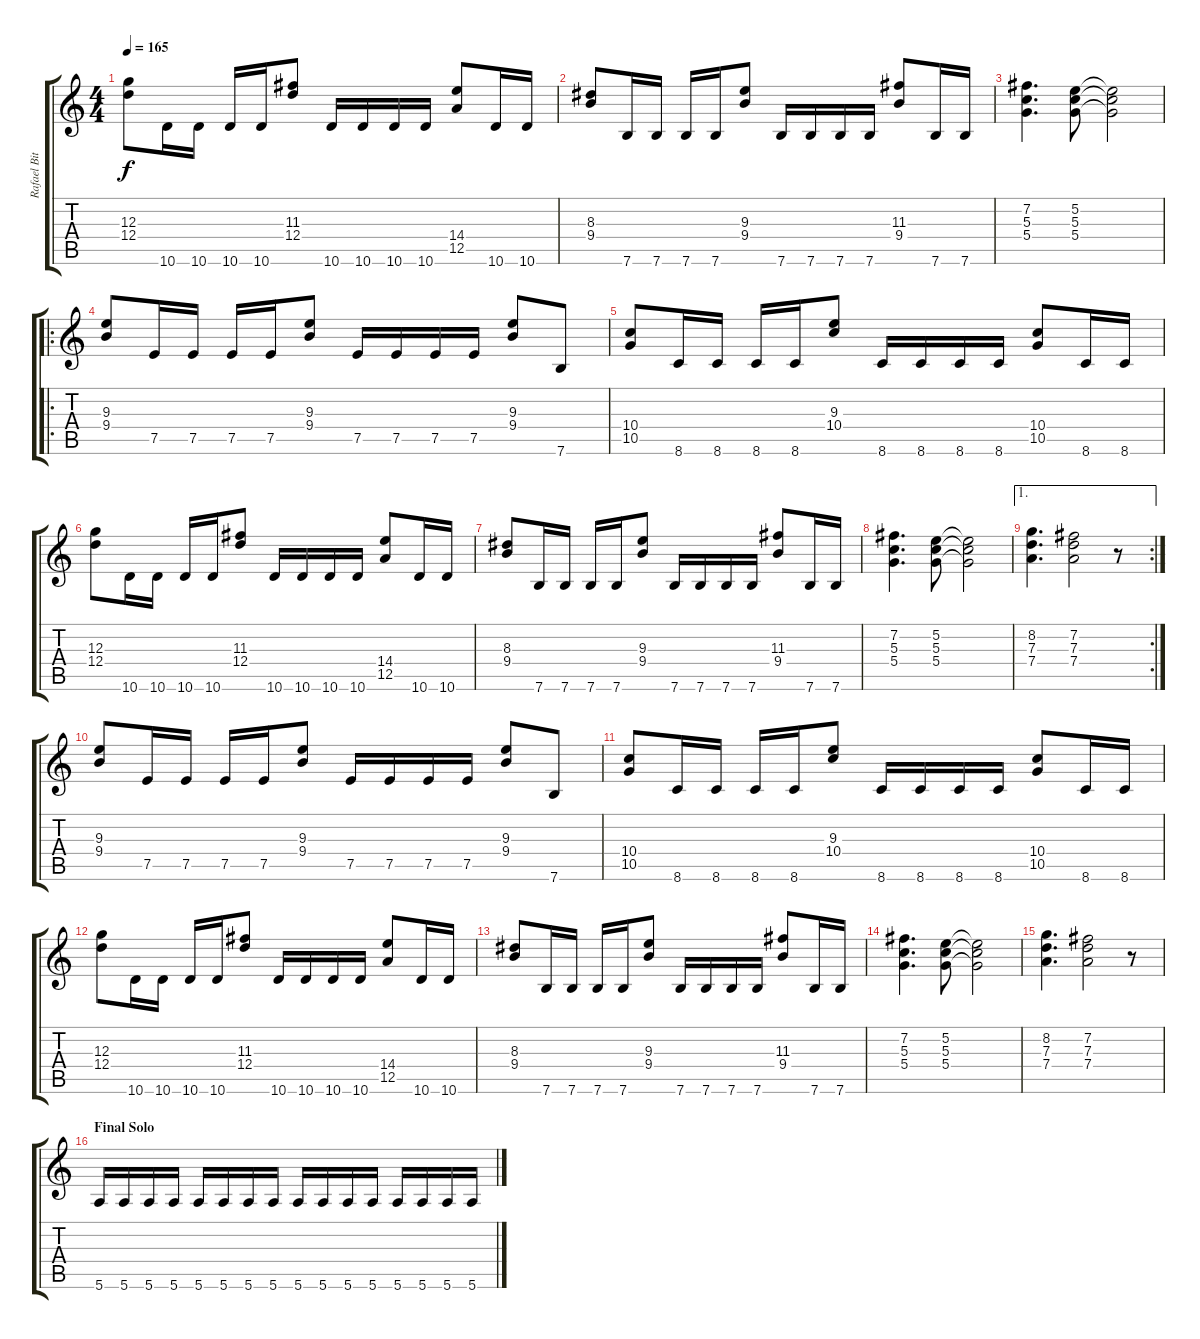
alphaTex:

\track ("Rafael Bittencourt" "Rafael Bit") {instrument distortionguitar}
\staff {score tabs}
\tuning (E4 B3 G3 D3 A2 E2) {hide}
\ts (4 4)
\tempo 165
\clef g2
\ks c
(12.3 12.4).8{dy f} 10.6.16 10.6.16 10.6.16 10.6.16 (11.3 12.4).8 10.6.16 10.6.16 10.6.16 10.6.16 (14.4 12.5).8 10.6.16 10.6.16 |
(8.3 9.4).8 7.6.16 7.6.16 7.6.16 7.6.16 (9.3 9.4).8 7.6.16 7.6.16 7.6.16 7.6.16 (11.3 9.4).8 7.6.16 7.6.16 |
(7.2 5.3 5.4).4{d} (5.2 5.3 5.4).8 (5.2{t} 5.3{t} 5.4{t}).2 |
\ro
(9.3 9.4).8 7.5.16 7.5.16 7.5.16 7.5.16 (9.3 9.4).8 7.5.16 7.5.16 7.5.16 7.5.16 (9.3 9.4).8 7.6.8 |
(10.4 10.5).8 8.6.16 8.6.16 8.6.16 8.6.16 (9.3 10.4).8 8.6.16 8.6.16 8.6.16 8.6.16 (10.4 10.5).8 8.6.16 8.6.16 |
(12.3 12.4).8 10.6.16 10.6.16 10.6.16 10.6.16 (11.3 12.4).8 10.6.16 10.6.16 10.6.16 10.6.16 (14.4 12.5).8 10.6.16 10.6.16 |
(8.3 9.4).8 7.6.16 7.6.16 7.6.16 7.6.16 (9.3 9.4).8 7.6.16 7.6.16 7.6.16 7.6.16 (11.3 9.4).8 7.6.16 7.6.16 |
(7.2 5.3 5.4).4{d} (5.2 5.3 5.4).8 (5.2{t} 5.3{t} 5.4{t}).2 |
\ae 1
\rc 2
(8.2 7.3 7.4).4{d} (7.2 7.3 7.4).2 r.8 |
(9.3 9.4).8 7.5.16 7.5.16 7.5.16 7.5.16 (9.3 9.4).8 7.5.16 7.5.16 7.5.16 7.5.16 (9.3 9.4).8 7.6.8 |
(10.4 10.5).8 8.6.16 8.6.16 8.6.16 8.6.16 (9.3 10.4).8 8.6.16 8.6.16 8.6.16 8.6.16 (10.4 10.5).8 8.6.16 8.6.16 |
(12.3 12.4).8 10.6.16 10.6.16 10.6.16 10.6.16 (11.3 12.4).8 10.6.16 10.6.16 10.6.16 10.6.16 (14.4 12.5).8 10.6.16 10.6.16 |
(8.3 9.4).8 7.6.16 7.6.16 7.6.16 7.6.16 (9.3 9.4).8 7.6.16 7.6.16 7.6.16 7.6.16 (11.3 9.4).8 7.6.16 7.6.16 |
(7.2 5.3 5.4).4{d} (5.2 5.3 5.4).8 (5.2{t} 5.3{t} 5.4{t}).2 |
(8.2 7.3 7.4).4{d} (7.2 7.3 7.4).2 r.8 |
\section ("" "Final Solo")
5.6.16 5.6.16 5.6.16 5.6.16 5.6.16 5.6.16 5.6.16 5.6.16 5.6.16 5.6.16 5.6.16 5.6.16 5.6.16 5.6.16 5.6.16 5.6.16
